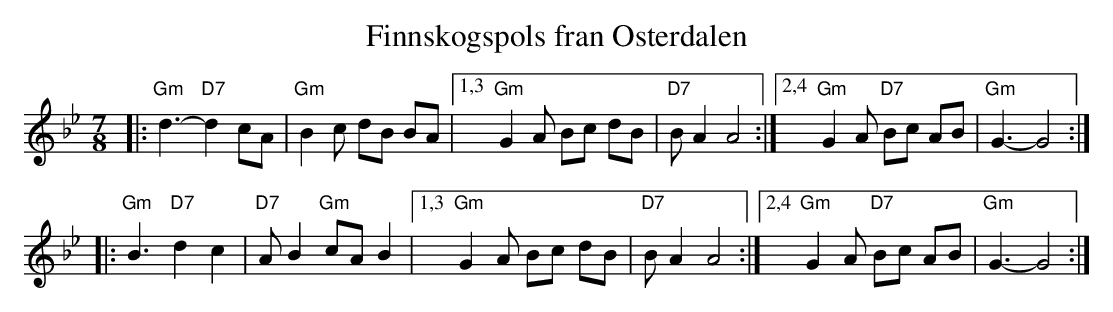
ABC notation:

X:1
T: Finnskogspols fran \Osterdalen
M: 7/8
L: 1/8
K: Gm
|: "Gm"d3- "D7"d2 cA | "Gm"B2c dB BA \
|1,3 "Gm"G2A Bc dB | "D7"BA2 A4 \
:|2,4 "Gm"G2A "D7"Bc AB | "Gm"G3- G4 :|
|: "Gm"B3 "D7"d2 c2 | "D7"AB2 "Gm"cA B2 \
|1,3 "Gm"G2A Bc dB | "D7"BA2 A4 \
:|2,4 "Gm"G2A "D7"Bc AB | "Gm"G3- G4 :|
